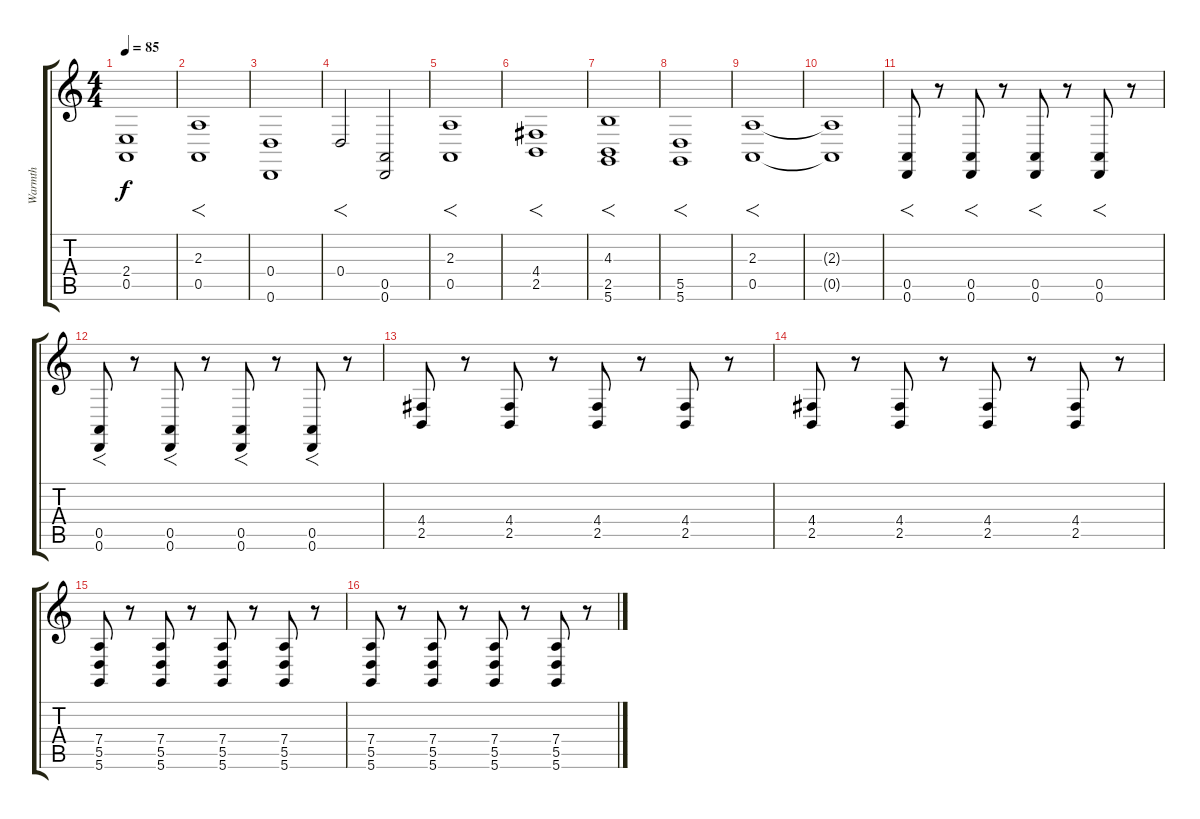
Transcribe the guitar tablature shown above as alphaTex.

\track ("Warmth" "Warmth") {instrument synthstrings1}
\staff {score tabs}
\tuning (E4 B3 G3 D3 A2 D2) {hide}
\ts (4 4)
\tempo 85
\clef g2
\ks c
(2.4 0.5).1{dy f} |
(2.3 0.5).1{f} |
(0.4 0.6).1 |
0.4.2{f} (0.5 0.6).2 |
(2.3 0.5).1{f} |
(4.4 2.5).1{f} |
(4.3 2.5 5.6).1{f} |
(5.5 5.6).1{f} |
(2.3 0.5).1{f} |
(2.3{t} 0.5{t}).1 |
(0.5 0.6).8{f} r.8 (0.5 0.6).8{f} r.8 (0.5 0.6).8{f} r.8 (0.5 0.6).8{f} r.8 |
(0.5 0.6).8{f} r.8 (0.5 0.6).8{f} r.8 (0.5 0.6).8{f} r.8 (0.5 0.6).8{f} r.8 |
(4.4 2.5).8 r.8 (4.4 2.5).8 r.8 (4.4 2.5).8 r.8 (4.4 2.5).8 r.8 |
(4.4 2.5).8 r.8 (4.4 2.5).8 r.8 (4.4 2.5).8 r.8 (4.4 2.5).8 r.8 |
(7.4 5.5 5.6).8 r.8 (7.4 5.5 5.6).8 r.8 (7.4 5.5 5.6).8 r.8 (7.4 5.5 5.6).8 r.8 |
(7.4 5.5 5.6).8 r.8 (7.4 5.5 5.6).8 r.8 (7.4 5.5 5.6).8 r.8 (7.4 5.5 5.6).8 r.8
